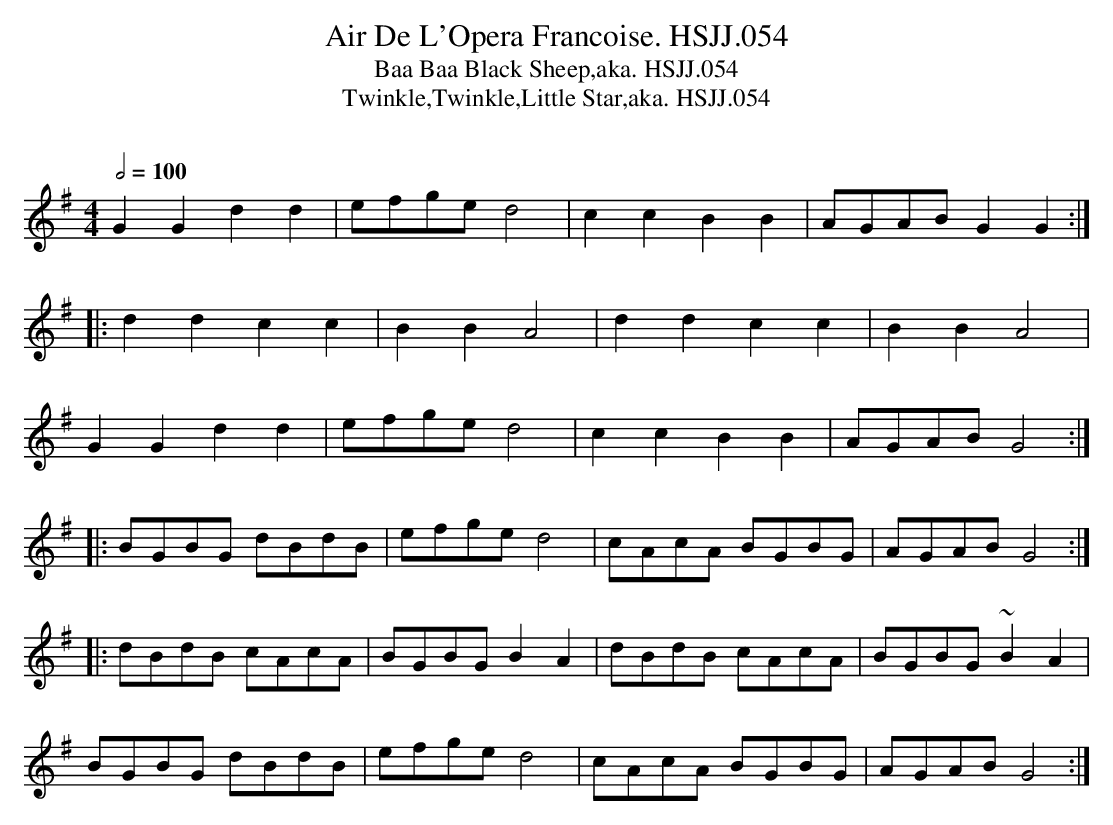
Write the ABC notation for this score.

X:1
T:Air De L'Opera Francoise. HSJJ.054
T:Baa Baa Black Sheep,aka. HSJJ.054
T:Twinkle,Twinkle,Little Star,aka. HSJJ.054
M:4/4
L:1/8
Q:1/2=100
O:
K:G
G2G2d2d2|efged4|c2c2B2B2|AGABG2G2:|
|:d2d2c2c2|B2B2A4|d2d2c2c2|B2B2A4|
G2G2d2d2|efged4|c2c2B2B2|AGABG4:|
|:BGBG dBdB|efged4|cAcA BGBG|AGABG4:|
|:dBdB cAcA|BGBGB2A2|dBdB cAcA|BGBG ~B2A2|
BGBG dBdB|efged4|cAcA BGBG|AGABG4:|
